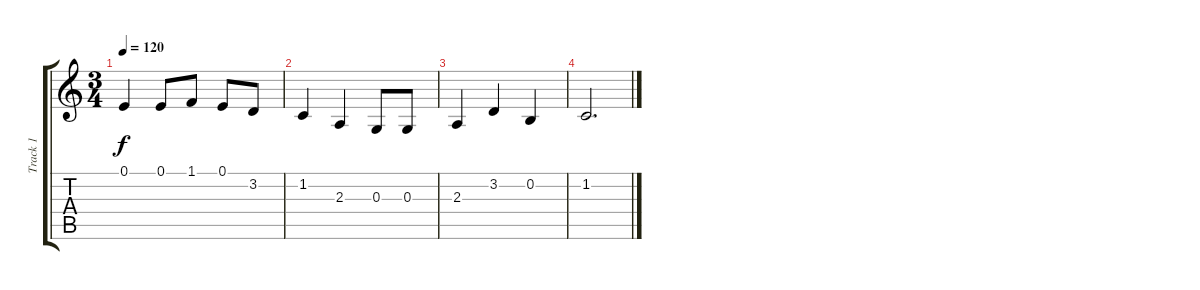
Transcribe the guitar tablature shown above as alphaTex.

\track ("Track 1" "Track 1") {instrument frenchhorn}
\staff {score tabs}
\tuning (E4 B3 G3 D3 A2 E2) {hide}
\ts (3 4)
\tempo 120
\clef g2
\ks c
0.1.4{dy f} 0.1.8 1.1.8 0.1.8 3.2.8 |
1.2.4 2.3.4 0.3.8 0.3.8 |
2.3.4 3.2.4 0.2.4 |
1.2.2{d}
